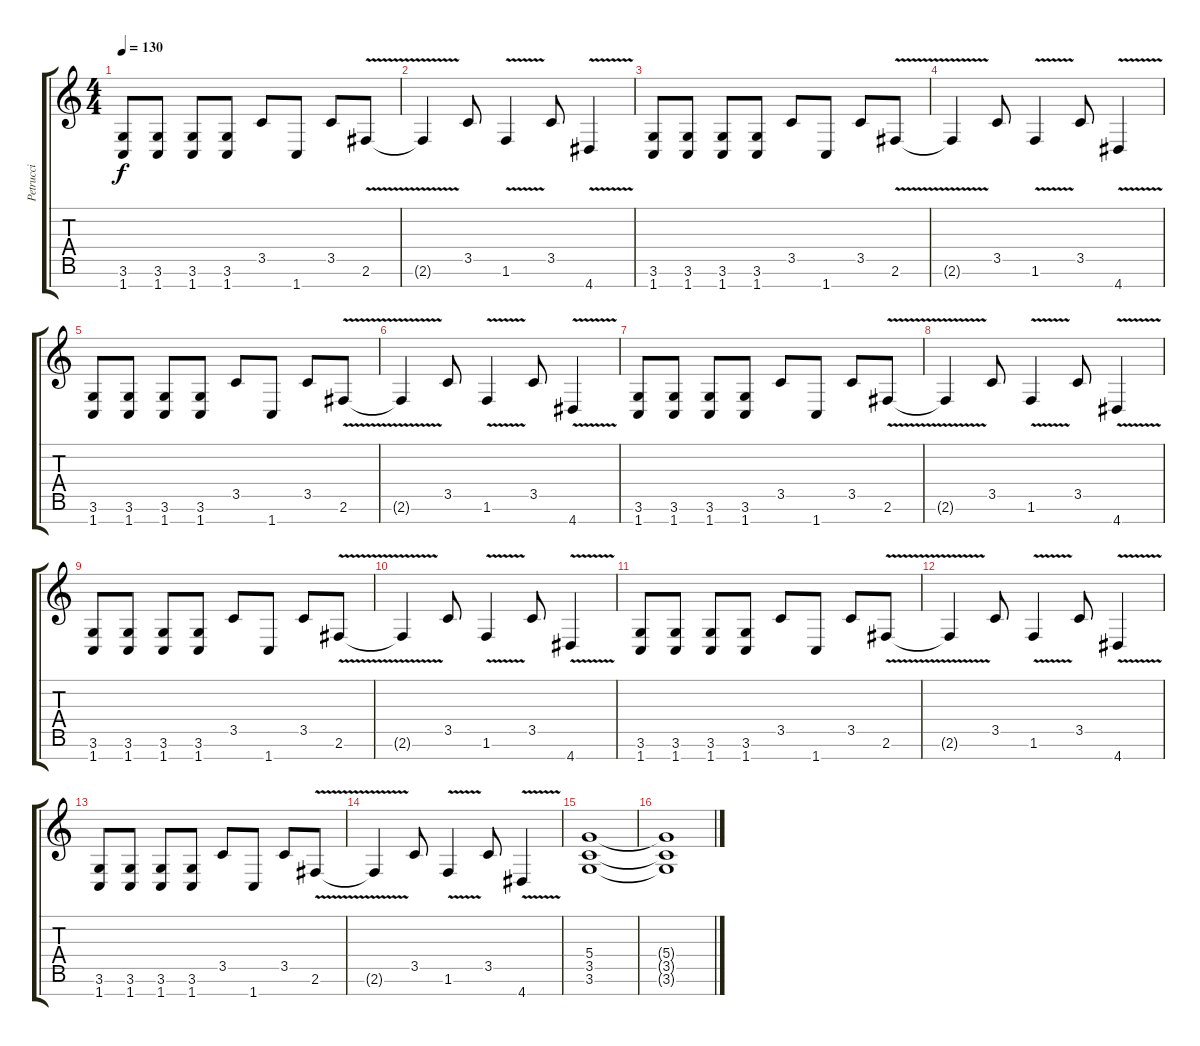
\track ("Petrucci" "Petrucci") {instrument distortionguitar}
\staff {score tabs}
\tuning (E4 B3 G3 D3 A2 E2 B1) {hide}
\ts (4 4)
\tempo 130
\clef g2
\ks c
(3.6 1.7).8{dy f} (3.6 1.7).8 (3.6 1.7).8 (3.6 1.7).8 3.5.8 1.7.8 3.5.8 2.6{v}.8 |
2.6{t}.4 3.5.8 1.6{v}.4 3.5.8 4.7{v}.4 |
(3.6 1.7).8 (3.6 1.7).8 (3.6 1.7).8 (3.6 1.7).8 3.5.8 1.7.8 3.5.8 2.6{v}.8 |
2.6{t}.4 3.5.8 1.6{v}.4 3.5.8 4.7{v}.4 |
(3.6 1.7).8 (3.6 1.7).8 (3.6 1.7).8 (3.6 1.7).8 3.5.8 1.7.8 3.5.8 2.6{v}.8 |
2.6{t}.4 3.5.8 1.6{v}.4 3.5.8 4.7{v}.4 |
(3.6 1.7).8 (3.6 1.7).8 (3.6 1.7).8 (3.6 1.7).8 3.5.8 1.7.8 3.5.8 2.6{v}.8 |
2.6{t}.4 3.5.8 1.6{v}.4 3.5.8 4.7{v}.4 |
(3.6 1.7).8 (3.6 1.7).8 (3.6 1.7).8 (3.6 1.7).8 3.5.8 1.7.8 3.5.8 2.6{v}.8 |
2.6{t}.4 3.5.8 1.6{v}.4 3.5.8 4.7{v}.4 |
(3.6 1.7).8 (3.6 1.7).8 (3.6 1.7).8 (3.6 1.7).8 3.5.8 1.7.8 3.5.8 2.6{v}.8 |
2.6{t}.4 3.5.8 1.6{v}.4 3.5.8 4.7{v}.4 |
(3.6 1.7).8 (3.6 1.7).8 (3.6 1.7).8 (3.6 1.7).8 3.5.8 1.7.8 3.5.8 2.6{v}.8 |
2.6{t}.4 3.5.8 1.6{v}.4 3.5.8 4.7{v}.4 |
(5.4 3.5 3.6).1{volume 16} |
(5.4{t} 3.5{t} 3.6{t}).1{volume 0}
